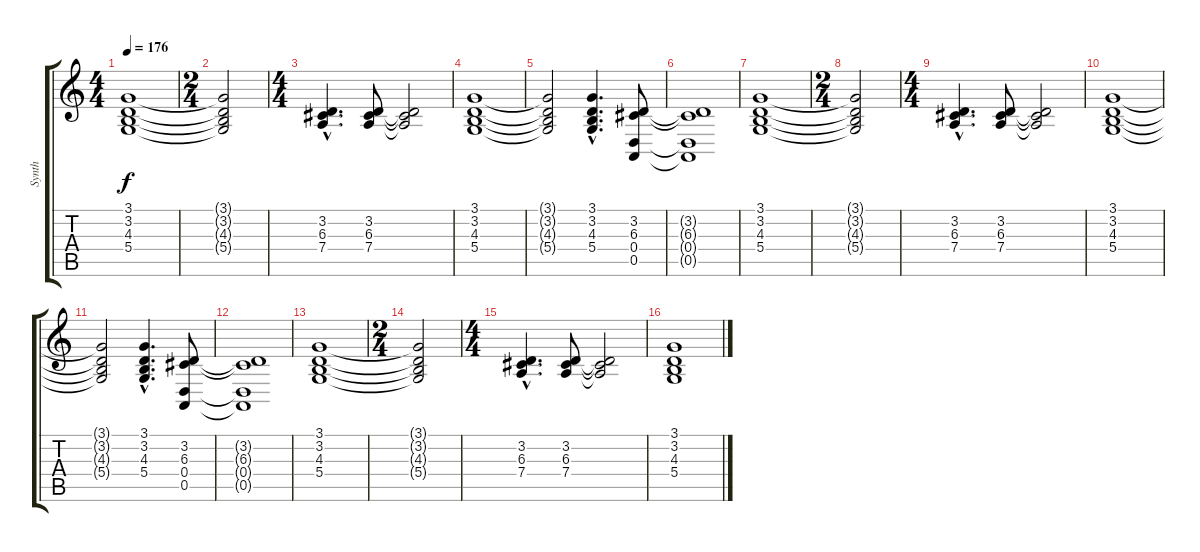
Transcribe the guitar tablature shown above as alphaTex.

\track ("Synth" "Synth") {instrument lead2sawtooth}
\staff {score tabs}
\tuning (E4 B3 G3 D3 A2 E2) {hide}
\ts (4 4)
\tempo 176
\clef g2
\ks c
(3.1 3.2 4.3 5.4).1{dy f volume 7} |
\ts (2 4)
(3.1{t} 3.2{t} 4.3{t} 5.4{t}).2 |
\ts (4 4)
(3.2{hac} 6.3{hac} 7.4{hac}).4{d} (3.2 6.3 7.4).8 (3.2{t} 6.3{t} 7.4{t}).2 |
(3.1 3.2 4.3 5.4).1 |
(3.1{t} 3.2{t} 4.3{t} 5.4{t}).2 (3.1{hac} 3.2{hac} 4.3{hac} 5.4{hac}).4{d} (3.2 6.3 0.4 0.5).8 |
(3.2{t} 6.3{t} 0.4{t} 0.5{t}).1 |
(3.1 3.2 4.3 5.4).1 |
\ts (2 4)
(3.1{t} 3.2{t} 4.3{t} 5.4{t}).2 |
\ts (4 4)
(3.2{hac} 6.3{hac} 7.4{hac}).4{d} (3.2 6.3 7.4).8 (3.2{t} 6.3{t} 7.4{t}).2 |
(3.1 3.2 4.3 5.4).1 |
(3.1{t} 3.2{t} 4.3{t} 5.4{t}).2 (3.1{hac} 3.2{hac} 4.3{hac} 5.4{hac}).4{d} (3.2 6.3 0.4 0.5).8 |
(3.2{t} 6.3{t} 0.4{t} 0.5{t}).1 |
(3.1 3.2 4.3 5.4).1{volume 7} |
\ts (2 4)
(3.1{t} 3.2{t} 4.3{t} 5.4{t}).2 |
\ts (4 4)
(3.2{hac} 6.3{hac} 7.4{hac}).4{d} (3.2 6.3 7.4).8 (3.2{t} 6.3{t} 7.4{t}).2 |
(3.1 3.2 4.3 5.4).1
